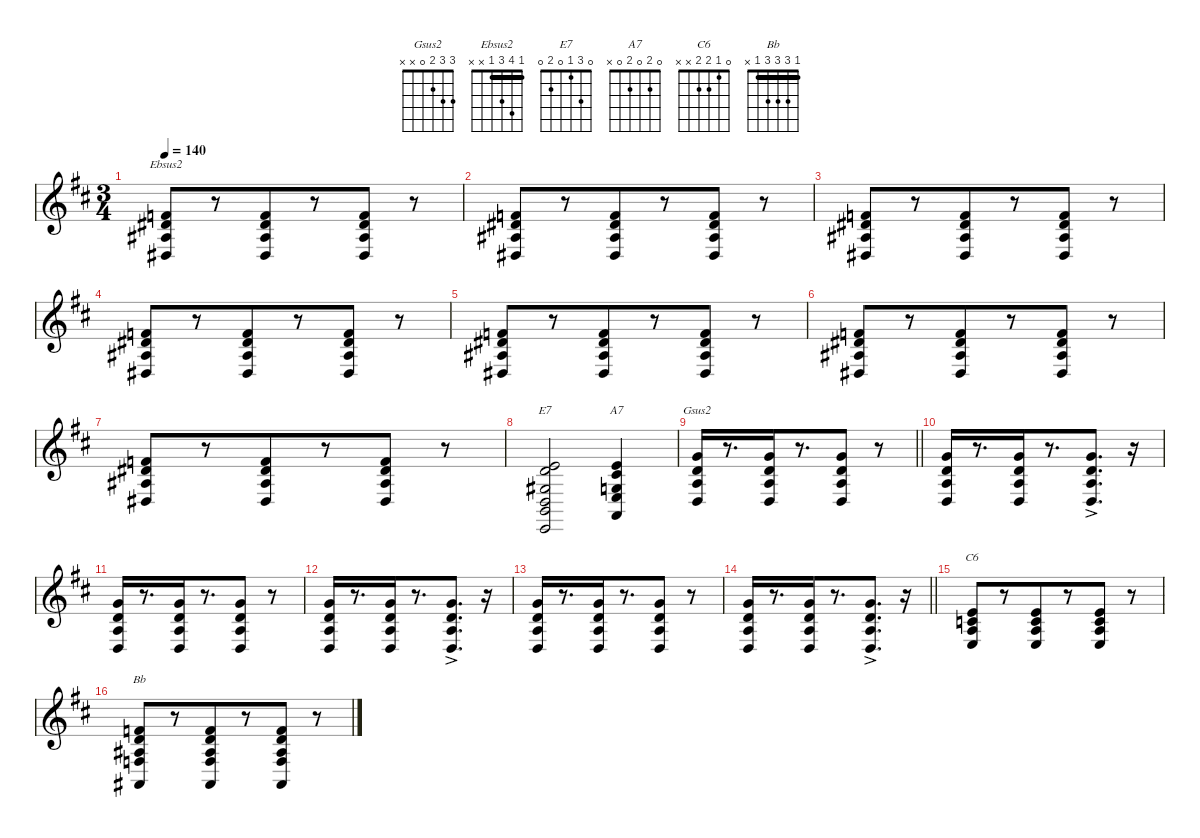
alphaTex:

\defaultSystemsLayout 4
\hideDynamics
\bracketExtendMode nobrackets
\singleTrackTrackNamePolicy hidden
\multiTrackTrackNamePolicy hidden
\otherSystemsTrackNameOrientation horizontal
\track ("Piano - RH" "el.pno.") {defaultSystemsLayout 8 instrument electricpiano1}
\staff {score}
\tuning (E4 B3 G3 D3 A2 E2)
\chord ("Gsus2" 3 3 2 0 x x)
\chord ("Ebsus2" 1 4 3 1 x x) {barre 1}
\chord ("E7" 0 3 1 0 2 0)
\chord ("A7" 0 2 0 2 0 x)
\chord ("C6" 0 1 2 2 x x)
\chord ("Bb" 1 3 3 3 1 x) {barre 1}
\ts (3 4)
\tempo 140
\clef g2
\ks d
(1.1{acc forcenatural} 4.2{acc #} 3.3{acc #} 1.4{acc #}).8{ch "Ebsus2" dy f beam Up beam merge} r.8{beam Up beam merge} (1.1{acc forcenatural} 4.2{acc #} 3.3{acc #} 1.4{acc #}).8{beam Up beam merge} r.8{beam Up beam merge} (1.1{acc forcenatural} 4.2{acc #} 3.3{acc #} 1.4{acc #}).8{beam Up beam merge} r.8{beam Up beam merge} |
(1.1{acc forcenatural} 4.2{acc #} 3.3{acc #} 1.4{acc #}).8{beam Up beam merge} r.8{beam Up beam merge} (1.1{acc forcenatural} 4.2{acc #} 3.3{acc #} 1.4{acc #}).8{beam Up beam merge} r.8{beam Up beam merge} (1.1{acc forcenatural} 4.2{acc #} 3.3{acc #} 1.4{acc #}).8{beam Up beam merge} r.8{beam Up beam merge} |
(1.1{acc forcenatural} 4.2{acc #} 3.3{acc #} 1.4{acc #}).8{beam Up beam merge} r.8{beam Up beam merge} (1.1{acc forcenatural} 4.2{acc #} 3.3{acc #} 1.4{acc #}).8{beam Up beam merge} r.8{beam Up beam merge} (1.1{acc forcenatural} 4.2{acc #} 3.3{acc #} 1.4{acc #}).8{beam Up beam merge} r.8{beam Up beam merge} |
(1.1{acc forcenatural} 4.2{acc #} 3.3{acc #} 1.4{acc #}).8{beam Up beam merge} r.8{beam Up beam merge} (1.1{acc forcenatural} 4.2{acc #} 3.3{acc #} 1.4{acc #}).8{beam Up beam merge} r.8{beam Up beam merge} (1.1{acc forcenatural} 4.2{acc #} 3.3{acc #} 1.4{acc #}).8{beam Up beam merge} r.8{beam Up beam merge} |
(1.1{acc forcenatural} 4.2{acc #} 3.3{acc #} 1.4{acc #}).8{beam Up beam merge} r.8{beam Up beam merge} (1.1{acc forcenatural} 4.2{acc #} 3.3{acc #} 1.4{acc #}).8{beam Up beam merge} r.8{beam Up beam merge} (1.1{acc forcenatural} 4.2{acc #} 3.3{acc #} 1.4{acc #}).8{beam Up beam merge} r.8{beam Up beam merge} |
(1.1{acc forcenatural} 4.2{acc #} 3.3{acc #} 1.4{acc #}).8{beam Up beam merge} r.8{beam Up beam merge} (1.1{acc forcenatural} 4.2{acc #} 3.3{acc #} 1.4{acc #}).8{beam Up beam merge} r.8{beam Up beam merge} (1.1{acc forcenatural} 4.2{acc #} 3.3{acc #} 1.4{acc #}).8{beam Up beam merge} r.8{beam Up beam merge} |
(1.1{acc forcenatural} 4.2{acc #} 3.3{acc #} 1.4{acc #}).8{beam Up beam merge} r.8{beam Up beam merge} (1.1{acc forcenatural} 4.2{acc #} 3.3{acc #} 1.4{acc #}).8{beam Up beam merge} r.8{beam Up beam merge} (1.1{acc forcenatural} 4.2{acc #} 3.3{acc #} 1.4{acc #}).8{beam Up beam merge} r.8{beam Up beam merge} |
(0.1{acc forcenatural} 3.2{acc forcenatural} 1.3{acc #} 0.4{acc forcenatural} 2.5{acc forcenatural} 0.6{acc forcenatural}).2{bd 120 ch "E7" beam Up beam merge} (0.1{acc forcenatural} 2.2{acc #} 0.3{acc forcenatural} 2.4{acc forcenatural} 0.5{acc forcenatural}).4{ch "A7" beam Up beam merge} |
\barLineRight lightlight
(3.1{acc forcenatural} 3.2{acc forcenatural} 2.3{acc forcenatural} 0.4{acc forcenatural}).16{ch "Gsus2" beam Up beam merge} r.8{d beam Up beam merge} (3.1{acc forcenatural} 3.2{acc forcenatural} 2.3{acc forcenatural} 0.4{acc forcenatural}).16{beam Up beam merge} r.8{d beam Up beam merge} (3.1{acc forcenatural} 3.2{acc forcenatural} 2.3{acc forcenatural} 0.4{acc forcenatural}).8{beam Up beam merge} r.8{beam Up beam merge} |
(3.1{acc forcenatural} 3.2{acc forcenatural} 2.3{acc forcenatural} 0.4{acc forcenatural}).16{beam Up beam merge} r.8{d beam Up beam merge} (3.1{acc forcenatural} 3.2{acc forcenatural} 2.3{acc forcenatural} 0.4{acc forcenatural}).16{beam Up beam merge} r.8{d beam Up beam merge} (3.1{ac acc forcenatural} 3.2{ac acc forcenatural} 2.3{ac acc forcenatural} 0.4{ac acc forcenatural}).8{d beam Up beam merge} r.16{beam Up beam merge} |
(3.1{acc forcenatural} 3.2{acc forcenatural} 2.3{acc forcenatural} 0.4{acc forcenatural}).16{beam Up beam merge} r.8{d beam Up beam merge} (3.1{acc forcenatural} 3.2{acc forcenatural} 2.3{acc forcenatural} 0.4{acc forcenatural}).16{beam Up beam merge} r.8{d beam Up beam merge} (3.1{acc forcenatural} 3.2{acc forcenatural} 2.3{acc forcenatural} 0.4{acc forcenatural}).8{beam Up beam merge} r.8{beam Up beam merge} |
(3.1{acc forcenatural} 3.2{acc forcenatural} 2.3{acc forcenatural} 0.4{acc forcenatural}).16{beam Up beam merge} r.8{d beam Up beam merge} (3.1{acc forcenatural} 3.2{acc forcenatural} 2.3{acc forcenatural} 0.4{acc forcenatural}).16{beam Up beam merge} r.8{d beam Up beam merge} (3.1{ac acc forcenatural} 3.2{ac acc forcenatural} 2.3{ac acc forcenatural} 0.4{ac acc forcenatural}).8{d beam Up beam merge} r.16{beam Up beam merge} |
(3.1{acc forcenatural} 3.2{acc forcenatural} 2.3{acc forcenatural} 0.4{acc forcenatural}).16{beam Up beam merge} r.8{d beam Up beam merge} (3.1{acc forcenatural} 3.2{acc forcenatural} 2.3{acc forcenatural} 0.4{acc forcenatural}).16{beam Up beam merge} r.8{d beam Up beam merge} (3.1{acc forcenatural} 3.2{acc forcenatural} 2.3{acc forcenatural} 0.4{acc forcenatural}).8{beam Up beam merge} r.8{beam Up beam merge} |
\barLineRight lightlight
(3.1{acc forcenatural} 3.2{acc forcenatural} 2.3{acc forcenatural} 0.4{acc forcenatural}).16{beam Up beam merge} r.8{d beam Up beam merge} (3.1{acc forcenatural} 3.2{acc forcenatural} 2.3{acc forcenatural} 0.4{acc forcenatural}).16{beam Up beam merge} r.8{d beam Up beam merge} (3.1{ac acc forcenatural} 3.2{ac acc forcenatural} 2.3{ac acc forcenatural} 0.4{ac acc forcenatural}).8{d beam Up beam merge} r.16{beam Up beam merge} |
(0.1{acc forcenatural} 1.2{acc forcenatural} 2.3{acc forcenatural} 2.4{acc forcenatural}).8{ch "C6" beam Up beam merge} r.8{beam Up beam merge} (0.1{acc forcenatural} 1.2{acc forcenatural} 2.3{acc forcenatural} 2.4{acc forcenatural}).8{beam Up beam merge} r.8{beam Up beam merge} (0.1{acc forcenatural} 1.2{acc forcenatural} 2.3{acc forcenatural} 2.4{acc forcenatural}).8{beam Up beam merge} r.8{beam Up beam merge} |
(1.1{acc forcenatural} 3.2{acc forcenatural} 3.3{acc #} 3.4{acc forcenatural} 1.5{acc #}).8{ch "Bb" beam Up beam merge} r.8{beam Up beam merge} (1.1{acc forcenatural} 3.2{acc forcenatural} 3.3{acc #} 3.4{acc forcenatural} 1.5{acc #}).8{beam Up beam merge} r.8{beam Up beam merge} (1.1{acc forcenatural} 3.2{acc forcenatural} 3.3{acc #} 3.4{acc forcenatural} 1.5{acc #}).8{beam Up beam merge} r.8{beam Up beam merge}
